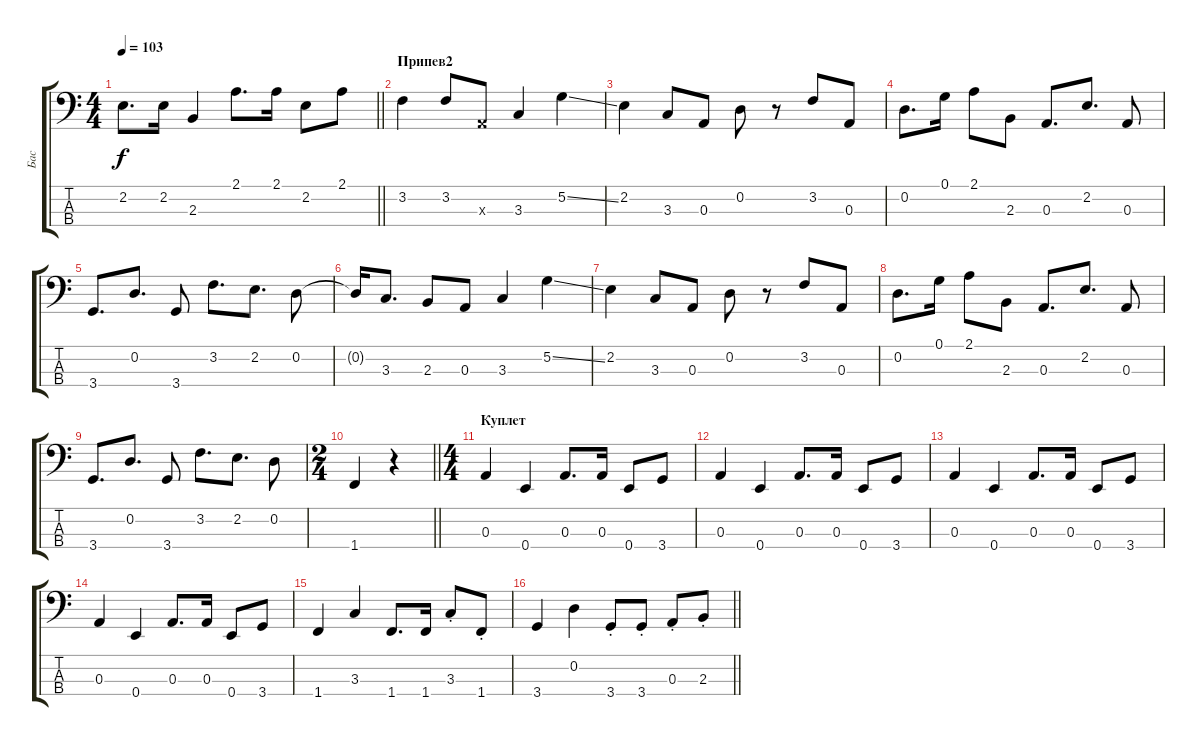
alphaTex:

\track ("Бас" "Бас") {instrument electricbassfinger}
\staff {score tabs}
\tuning (G2 D2 A1 E1) {hide}
\ts (4 4)
\tempo 103
\clef f4
\barLineRight lightlight
\ks c
2.2.8{d dy f} 2.2.16 2.3.4 2.1.8{d} 2.1.16 2.2.8 2.1.8 |
\section ("" "Припев2")
3.2.4 3.2.8 0.3{x}.8 3.3.4 5.2{ss}.4 |
2.2.4 3.3.8 0.3.8 0.2.8 r.8 3.2.8 0.3.8 |
0.2.8{d} 0.1.16 2.1.8 2.3.8 0.3.8{d} 2.2.8{d} 0.3.8 |
3.4.8{d} 0.2.8{d} 3.4.8 3.2.8{d} 2.2.8{d} 0.2.8 |
0.2{t}.16 3.3.8{d} 2.3.8 0.3.8 3.3.4 5.2{ss}.4 |
2.2.4 3.3.8 0.3.8 0.2.8 r.8 3.2.8 0.3.8 |
0.2.8{d} 0.1.16 2.1.8 2.3.8 0.3.8{d} 2.2.8{d} 0.3.8 |
3.4.8{d} 0.2.8{d} 3.4.8 3.2.8{d} 2.2.8{d} 0.2.8 |
\ts (2 4)
\barLineRight lightlight
1.4.4 r.4 |
\ts (4 4)
\section ("" "Куплет")
0.3.4 0.4.4 0.3.8{d} 0.3.16 0.4.8 3.4.8 |
0.3.4 0.4.4 0.3.8{d} 0.3.16 0.4.8 3.4.8 |
0.3.4 0.4.4 0.3.8{d} 0.3.16 0.4.8 3.4.8 |
0.3.4 0.4.4 0.3.8{d} 0.3.16 0.4.8 3.4.8 |
1.4.4 3.3.4 1.4.8{d} 1.4.16 3.3{st}.8 1.4{st}.8 |
\barLineRight lightlight
3.4.4 0.2.4 3.4{st}.8 3.4{st}.8 0.3{st}.8 2.3{st}.8
